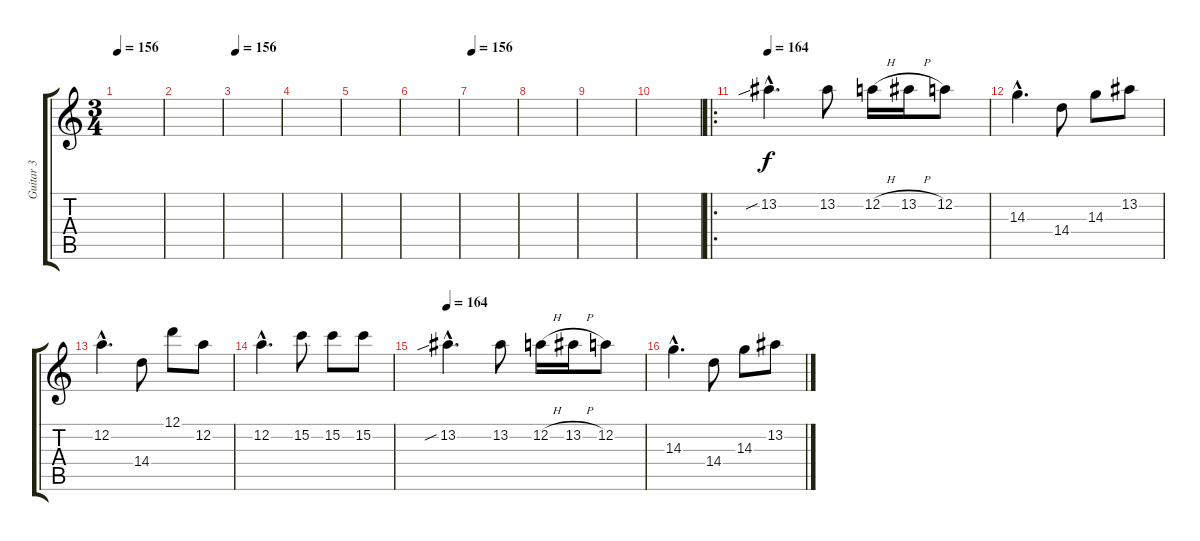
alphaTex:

\track ("Guitar 3" "Guitar 3") {instrument electricguitarjazz}
\staff {score tabs}
\tuning (D4 A3 F3 C3 G2 D2) {hide}
\ts (3 4)
\tempo 156
\clef g2
\ks c
|
|
\tempo 156
|
|
|
|
\tempo 156
|
|
|
|
\ro
\tempo 164
13.2{sib hac}.4{d volume 16} 13.2.8 12.2{h}.16 13.2{h}.16 12.2.8 |
14.3{hac}.4{d} 14.4.8 14.3.8 13.2.8 |
12.2{hac}.4{d} 14.4.8 12.1.8 12.2.8 |
12.2{hac}.4{d} 15.2.8 15.2.8 15.2.8 |
\tempo 164
13.2{sib hac}.4{d volume 16} 13.2.8 12.2{h}.16 13.2{h}.16 12.2.8 |
14.3{hac}.4{d} 14.4.8 14.3.8 13.2.8
